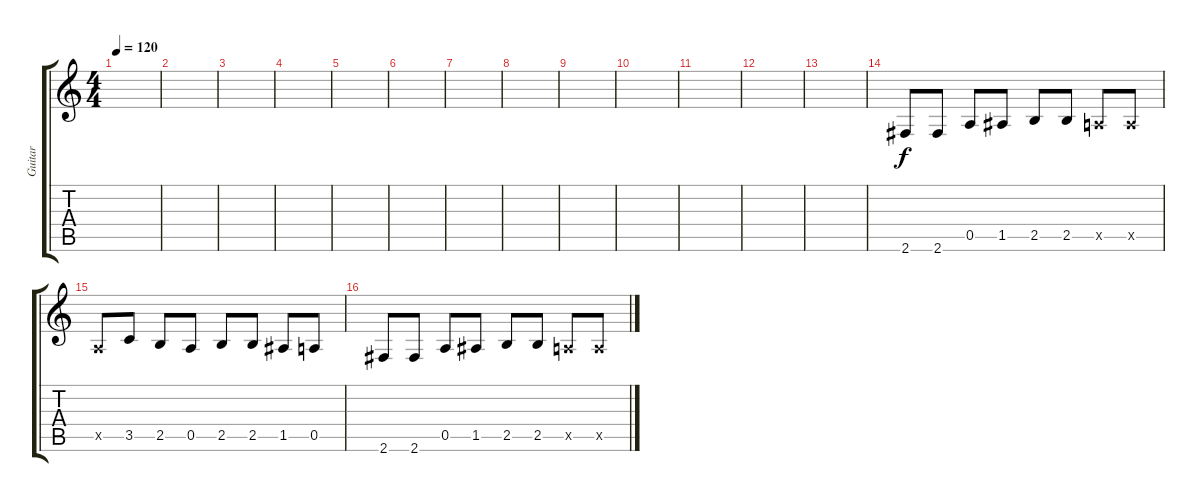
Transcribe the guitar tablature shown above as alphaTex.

\track ("Guitar" "Guitar") {instrument overdrivenguitar}
\staff {score tabs}
\tuning (E4 B3 G3 D3 A2 E2) {hide}
\ts (4 4)
\tempo 120
\clef g2
\ks c
|
|
|
|
|
|
|
|
|
|
|
|
|
2.6.8 2.6.8 0.5.8 1.5.8 2.5.8 2.5.8 0.5{x}.8 0.5{x}.8 |
0.5{x}.8 3.5.8 2.5.8 0.5.8 2.5.8 2.5.8 1.5.8 0.5.8 |
2.6.8 2.6.8 0.5.8 1.5.8 2.5.8 2.5.8 0.5{x}.8 0.5{x}.8
